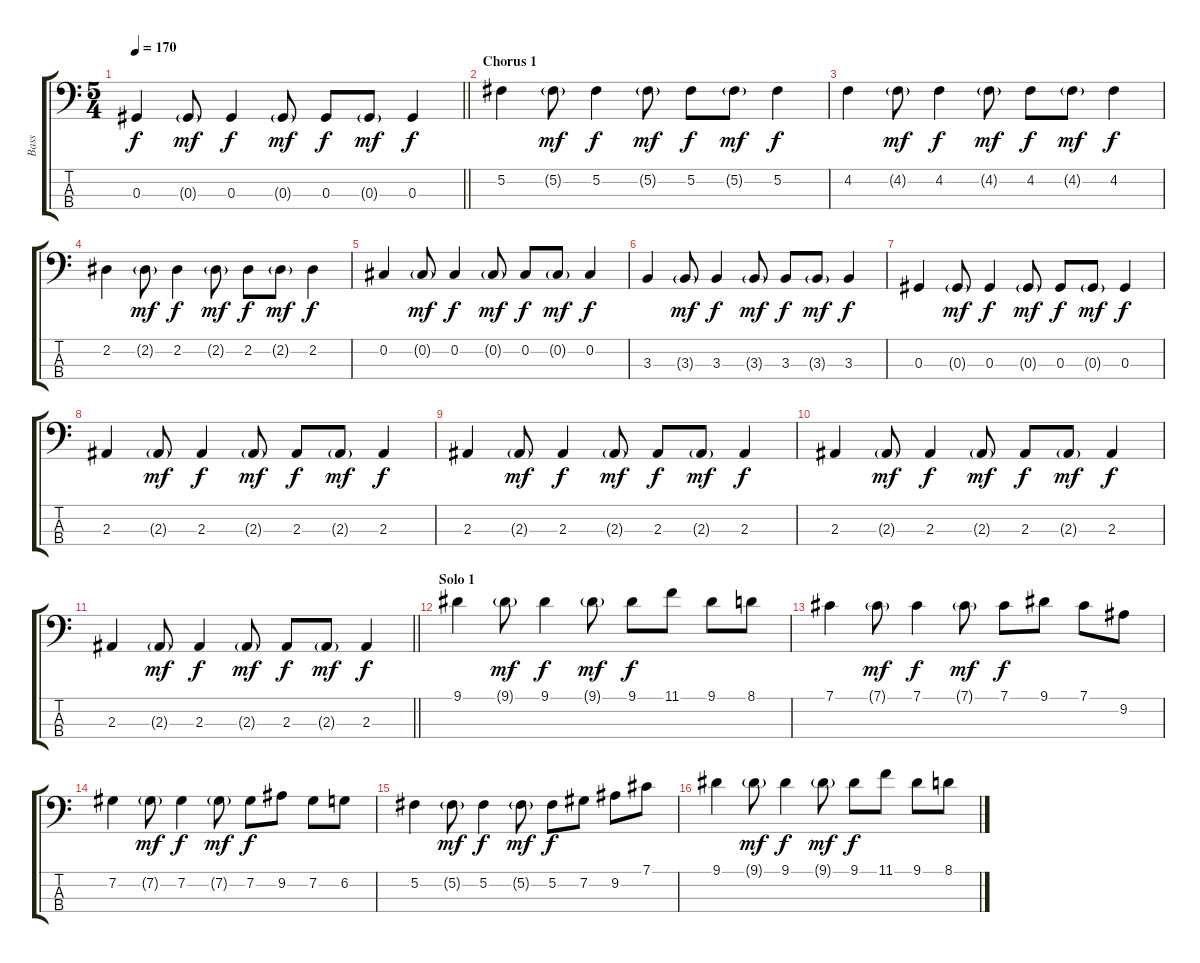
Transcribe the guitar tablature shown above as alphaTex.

\track ("Bass" "Bass") {instrument electricbassfinger}
\staff {score tabs}
\tuning (Gb2 Db2 Ab1 Eb1) {hide}
\ts (5 4)
\tempo 170
\clef f4
\barLineRight lightlight
\ks c
0.3.4{dy f} 0.3{g}.8{dy mf} 0.3.4{dy f} 0.3{g}.8{dy mf} 0.3.8{dy f} 0.3{g}.8{dy mf} 0.3.4{dy f} |
\section ("" "Chorus 1")
5.2.4 5.2{g}.8{dy mf} 5.2.4{dy f} 5.2{g}.8{dy mf} 5.2.8{dy f} 5.2{g}.8{dy mf} 5.2.4{dy f} |
4.2.4 4.2{g}.8{dy mf} 4.2.4{dy f} 4.2{g}.8{dy mf} 4.2.8{dy f} 4.2{g}.8{dy mf} 4.2.4{dy f} |
2.2.4 2.2{g}.8{dy mf} 2.2.4{dy f} 2.2{g}.8{dy mf} 2.2.8{dy f} 2.2{g}.8{dy mf} 2.2.4{dy f} |
0.2.4 0.2{g}.8{dy mf} 0.2.4{dy f} 0.2{g}.8{dy mf} 0.2.8{dy f} 0.2{g}.8{dy mf} 0.2.4{dy f} |
3.3.4 3.3{g}.8{dy mf} 3.3.4{dy f} 3.3{g}.8{dy mf} 3.3.8{dy f} 3.3{g}.8{dy mf} 3.3.4{dy f} |
0.3.4 0.3{g}.8{dy mf} 0.3.4{dy f} 0.3{g}.8{dy mf} 0.3.8{dy f} 0.3{g}.8{dy mf} 0.3.4{dy f} |
2.3.4 2.3{g}.8{dy mf} 2.3.4{dy f} 2.3{g}.8{dy mf} 2.3.8{dy f} 2.3{g}.8{dy mf} 2.3.4{dy f} |
2.3.4 2.3{g}.8{dy mf} 2.3.4{dy f} 2.3{g}.8{dy mf} 2.3.8{dy f} 2.3{g}.8{dy mf} 2.3.4{dy f} |
2.3.4 2.3{g}.8{dy mf} 2.3.4{dy f} 2.3{g}.8{dy mf} 2.3.8{dy f} 2.3{g}.8{dy mf} 2.3.4{dy f} |
\barLineRight lightlight
2.3.4 2.3{g}.8{dy mf} 2.3.4{dy f} 2.3{g}.8{dy mf} 2.3.8{dy f} 2.3{g}.8{dy mf} 2.3.4{dy f} |
\section ("" "Solo 1")
9.1.4 9.1{g}.8{dy mf} 9.1.4{dy f} 9.1{g}.8{dy mf} 9.1.8{dy f} 11.1.8 9.1.8 8.1.8 |
7.1.4 7.1{g}.8{dy mf} 7.1.4{dy f} 7.1{g}.8{dy mf} 7.1.8{dy f} 9.1.8 7.1.8 9.2.8 |
7.2.4 7.2{g}.8{dy mf} 7.2.4{dy f} 7.2{g}.8{dy mf} 7.2.8{dy f} 9.2.8 7.2.8 6.2.8 |
5.2.4 5.2{g}.8{dy mf} 5.2.4{dy f} 5.2{g}.8{dy mf} 5.2.8{dy f} 7.2.8 9.2.8 7.1.8 |
9.1.4 9.1{g}.8{dy mf} 9.1.4{dy f} 9.1{g}.8{dy mf} 9.1.8{dy f} 11.1.8 9.1.8 8.1.8
